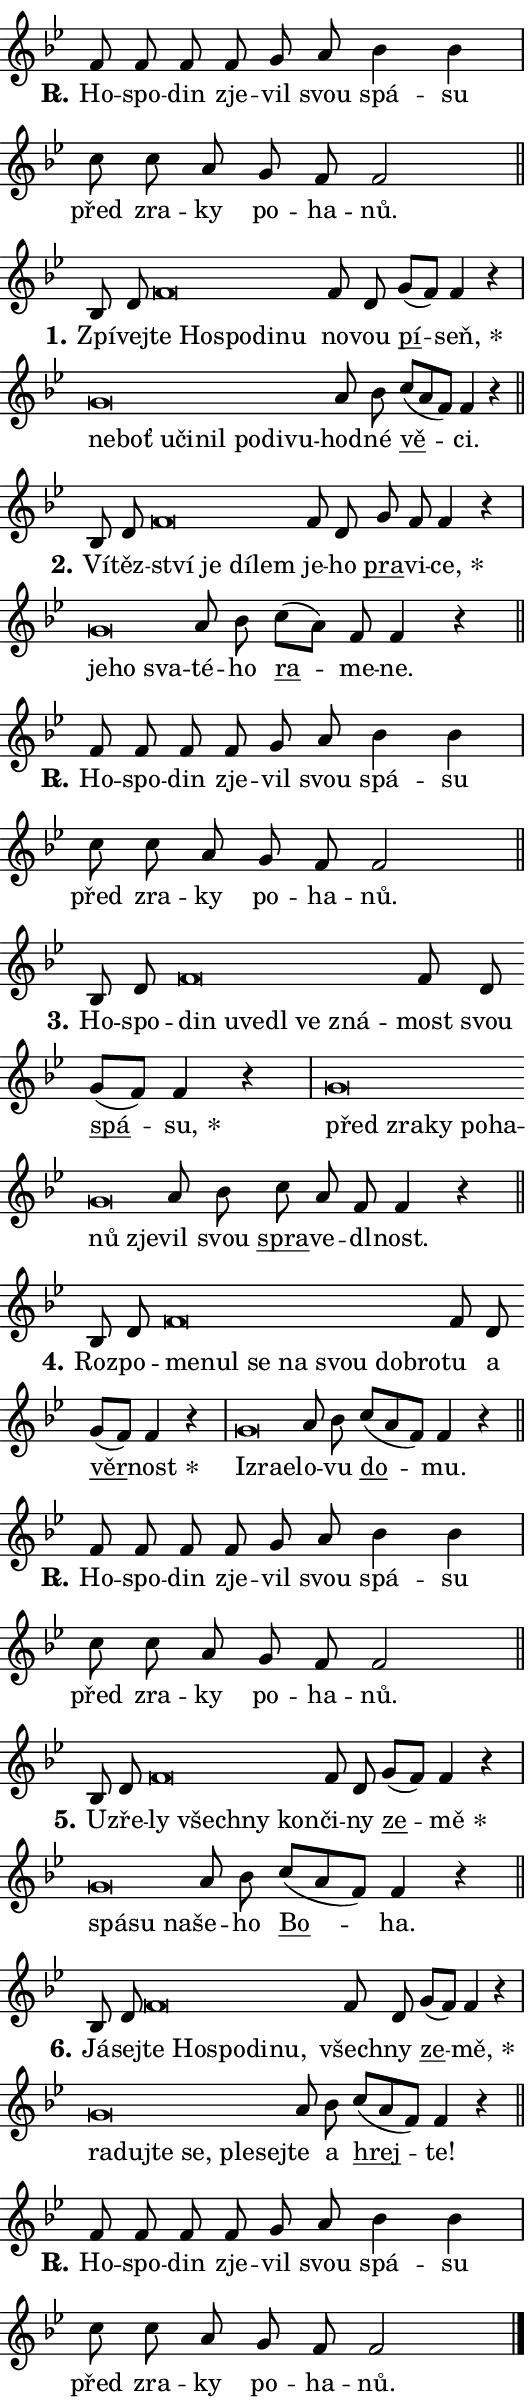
\version "2.24.0"
\header { tagline = "" }
\paper {
  indent = 0\cm
  top-margin = 0\cm
  right-margin = 0.13\cm % to fit lyric hyphens
  bottom-margin = 0\cm
  left-margin = 0\cm
  paper-width = 9\cm
  page-breaking = #ly:one-page-breaking
  system-system-spacing.basic-distance = #11
  score-system-spacing.basic-distance = #11
  ragged-last = ##f
}


%% Author: Thomas Morley
%% https://lists.gnu.org/archive/html/lilypond-user/2020-05/msg00002.html
#(define (line-position grob)
"Returns position of @var[grob} in current system:
   @code{'start}, if at first time-step
   @code{'end}, if at last time-step
   @code{'middle} otherwise
"
  (let* ((col (ly:item-get-column grob))
         (ln (ly:grob-object col 'left-neighbor))
         (rn (ly:grob-object col 'right-neighbor))
         (col-to-check-left (if (ly:grob? ln) ln col))
         (col-to-check-right (if (ly:grob? rn) rn col))
         (break-dir-left
           (and
             (ly:grob-property col-to-check-left 'non-musical #f)
             (ly:item-break-dir col-to-check-left)))
         (break-dir-right
           (and
             (ly:grob-property col-to-check-right 'non-musical #f)
             (ly:item-break-dir col-to-check-right))))
        (cond ((eqv? 1 break-dir-left) 'start)
              ((eqv? -1 break-dir-right) 'end)
              (else 'middle))))

#(define (tranparent-at-line-position vctor)
  (lambda (grob)
  "Relying on @code{line-position} select the relevant enry from @var{vctor}.
Used to determine transparency,"
    (case (line-position grob)
      ((end) (not (vector-ref vctor 0)))
      ((middle) (not (vector-ref vctor 1)))
      ((start) (not (vector-ref vctor 2))))))

noteHeadBreakVisibility =
#(define-music-function (break-visibility)(vector?)
"Makes @code{NoteHead}s transparent relying on @var{break-visibility}"
#{
  \override NoteHead.transparent =
    #(tranparent-at-line-position break-visibility)
#})

#(define delete-ledgers-for-transparent-note-heads
  (lambda (grob)
    "Reads whether a @code{NoteHead} is transparent.
If so this @code{NoteHead} is removed from @code{'note-heads} from
@var{grob}, which is supposed to be @code{LedgerLineSpanner}.
As a result ledgers are not printed for this @code{NoteHead}"
    (let* ((nhds-array (ly:grob-object grob 'note-heads))
           (nhds-list
             (if (ly:grob-array? nhds-array)
                 (ly:grob-array->list nhds-array)
                 '()))
           ;; Relies on the transparent-property being done before
           ;; Staff.LedgerLineSpanner.after-line-breaking is executed.
           ;; This is fragile ...
           (to-keep
             (remove
               (lambda (nhd)
                 (ly:grob-property nhd 'transparent #f))
               nhds-list)))
      ;; TODO find a better method to iterate over grob-arrays, similiar
      ;; to filter/remove etc for lists
      ;; For now rebuilt from scratch
      (set! (ly:grob-object grob 'note-heads)  '())
      (for-each
        (lambda (nhd)
          (ly:pointer-group-interface::add-grob grob 'note-heads nhd))
        to-keep))))

squashNotes = {
  \override NoteHead.X-extent = #'(-0.2 . 0.2)
  \override NoteHead.Y-extent = #'(-0.75 . 0)
  \override NoteHead.stencil =
    #(lambda (grob)
       (let ((pos (ly:grob-property grob 'staff-position)))
         (begin
           (if (< pos -7) (display "ERROR: Lower brevis then expected\n") (display ""))
           (if (<= pos -6) ly:text-interface::print ly:note-head::print))))
}
unSquashNotes = {
  \revert NoteHead.X-extent
  \revert NoteHead.Y-extent
  \revert NoteHead.stencil
}

hideNotes = \noteHeadBreakVisibility #begin-of-line-visible
unHideNotes = \noteHeadBreakVisibility #all-visible

% work-around for resetting accidentals
% https://lilypond.org/doc/v2.23/Documentation/notation/displaying-rhythms#unmetered-music
cadenzaMeasure = {
  \cadenzaOff
  \partial 1024 s1024
  \cadenzaOn
}

#(define-markup-command (accent layout props text) (markup?)
  "Underline accented syllable"
  (interpret-markup layout props
    #{\markup \override #'(offset . 4.3) \underline { #text }#}))

responsum = \markup \concat {
  "R" \hspace #-1.05 \path #0.1 #'((moveto 0 0.07) (lineto 0.9 0.8)) \hspace #0.05 "."
}

spaceSize = #0.6828661417322834 % exact space size for TeX Gyre Schola

\layout {
  \context {
    \Staff
    \remove "Time_signature_engraver"
    \override LedgerLineSpanner.after-line-breaking = #delete-ledgers-for-transparent-note-heads
  }
  \context {
    \Lyrics {
      \override LyricSpace.minimum-distance = \spaceSize
      \override LyricText.font-name = #"TeX Gyre Schola"
      \override LyricText.font-size = 1
      \override StanzaNumber.font-name = #"TeX Gyre Schola Bold"
      \override StanzaNumber.font-size = 1
    }
  }
  \context {
    \Score 
    \override NoteHead.text =
      #(lambda (grob) 
        (let ((pos (ly:grob-property grob 'staff-position)))
          #{\markup {
            \combine
              \halign #-0.55 \raise #(if (= pos -6) 0 0.5) \override #'(thickness . 2) \draw-line #'(3.2 . 0)
              \musicglyph "noteheads.sM1"
          }#}))
  }
}

% magnetic-lyrics.ily
%
%   written by
%     Jean Abou Samra <jean@abou-samra.fr>
%     Werner Lemberg <wl@gnu.org>
%
%   adapted by
%     Jiri Hon <jiri.hon@gmail.com>
%
% Version 2022-Apr-15

% https://www.mail-archive.com/lilypond-user@gnu.org/msg149350.html

#(define (Left_hyphen_pointer_engraver context)
   "Collect syllable-hyphen-syllable occurrences in lyrics and store
them in properties.  This engraver only looks to the left.  For
example, if the lyrics input is @code{foo -- bar}, it does the
following.

@itemize @bullet
@item
Set the @code{text} property of the @code{LyricHyphen} grob between
@q{foo} and @q{bar} to @code{foo}.

@item
Set the @code{left-hyphen} property of the @code{LyricText} grob with
text @q{foo} to the @code{LyricHyphen} grob between @q{foo} and
@q{bar}.
@end itemize

Use this auxiliary engraver in combination with the
@code{lyric-@/text::@/apply-@/magnetic-@/offset!} hook."
   (let ((hyphen #f)
         (text #f))
     (make-engraver
      (acknowledgers
       ((lyric-syllable-interface engraver grob source-engraver)
        (set! text grob)))
      (end-acknowledgers
       ((lyric-hyphen-interface engraver grob source-engraver)
        ;(when (not (grob::has-interface grob 'lyric-space-interface))
          (set! hyphen grob)));)
      ((stop-translation-timestep engraver)
       (when (and text hyphen)
         (ly:grob-set-object! text 'left-hyphen hyphen))
       (set! text #f)
       (set! hyphen #f)))))

#(define (lyric-text::apply-magnetic-offset! grob)
   "If the space between two syllables is less than the value in
property @code{LyricText@/.details@/.squash-threshold}, move the right
syllable to the left so that it gets concatenated with the left
syllable.

Use this function as a hook for
@code{LyricText@/.after-@/line-@/breaking} if the
@code{Left_@/hyphen_@/pointer_@/engraver} is active."
   (let ((hyphen (ly:grob-object grob 'left-hyphen #f)))
     (when hyphen
       (let ((left-text (ly:spanner-bound hyphen LEFT)))
         (when (grob::has-interface left-text 'lyric-syllable-interface)
           (let* ((common (ly:grob-common-refpoint grob left-text X))
                  (this-x-ext (ly:grob-extent grob common X))
                  (left-x-ext
                   (begin
                     ;; Trigger magnetism for left-text.
                     (ly:grob-property left-text 'after-line-breaking)
                     (ly:grob-extent left-text common X)))
                  ;; `delta` is the gap width between two syllables.
                  (delta (- (interval-start this-x-ext)
                            (interval-end left-x-ext)))
                  (details (ly:grob-property grob 'details))
                  (threshold (assoc-get 'squash-threshold details 0.2)))
             (when (< delta threshold)
               (let* (;; We have to manipulate the input text so that
                      ;; ligatures crossing syllable boundaries are not
                      ;; disabled.  For languages based on the Latin
                      ;; script this is essentially a beautification.
                      ;; However, for non-Western scripts it can be a
                      ;; necessity.
                      (lt (ly:grob-property left-text 'text))
                      (rt (ly:grob-property grob 'text))
                      (is-space (grob::has-interface hyphen 'lyric-space-interface))
                      (space (if is-space " " ""))
                      (extra-delta (if is-space spaceSize 0))
                      ;; Append new syllable.
                      (ltrt-space (if (and (string? lt) (string? rt))
                                (string-append lt space rt)
                                (make-concat-markup (list lt space rt))))
                      ;; Right-align `ltrt` to the right side.
                      (ltrt-space-markup (grob-interpret-markup
                               grob
                               (make-translate-markup
                                (cons (interval-length this-x-ext) 0)
                                (make-right-align-markup ltrt-space)))))
                 (begin
                   ;; Don't print `left-text`.
                   (ly:grob-set-property! left-text 'stencil #f)
                   ;; Set text and stencil (which holds all collected
                   ;; syllables so far) and shift it to the left.
                   (ly:grob-set-property! grob 'text ltrt-space)
                   (ly:grob-set-property! grob 'stencil ltrt-space-markup)
                   (ly:grob-translate-axis! grob (- (- delta extra-delta)) X))))))))))


#(define (lyric-hyphen::displace-bounds-first grob)
   ;; Make very sure this callback isn't triggered too early.
   (let ((left (ly:spanner-bound grob LEFT))
         (right (ly:spanner-bound grob RIGHT)))
     (ly:grob-property left 'after-line-breaking)
     (ly:grob-property right 'after-line-breaking)
     (ly:lyric-hyphen::print grob)))

squashThreshold = #0.4

\layout {
  \context {
    \Lyrics
    \consists #Left_hyphen_pointer_engraver
    \override LyricText.after-line-breaking =
      #lyric-text::apply-magnetic-offset!
    \override LyricHyphen.stencil = #lyric-hyphen::displace-bounds-first
    \override LyricText.details.squash-threshold = \squashThreshold
    \override LyricHyphen.minimum-distance = 0
    \override LyricHyphen.minimum-length = \squashThreshold
  }
}

squashText = \override LyricText.details.squash-threshold = 9999
unSquashText = \override LyricText.details.squash-threshold = \squashThreshold

leftText = \override LyricText.self-alignment-X = #LEFT
unLeftText = \revert LyricText.self-alignment-X

starOffset = #(lambda (grob) 
                (let ((x_offset (ly:self-alignment-interface::aligned-on-x-parent grob)))
                  (if (= x_offset 0) 0 (+ x_offset 1.2))))

star = #(define-music-function (syllable)(string?)
"Append star separator at the end of a syllable"
#{
  \once \override LyricText.X-offset = #starOffset
  \lyricmode { \markup {
    #syllable
    \override #'((font-name . "TeX Gyre Schola Bold")) \hspace #0.2 \lower #0.65 \larger "*"
  } }
#})

starAccent = #(define-music-function (syllable)(string?)
"Append star separator at the end of a syllable and make accent"
#{
  \once \override LyricText.X-offset = #starOffset
  \lyricmode { \markup {
    \accent #syllable
    \override #'((font-name . "TeX Gyre Schola Bold")) \hspace #0.2 \lower #0.65 \larger "*"
  } }
#})

breath = #(define-music-function (syllable)(string?)
"Append breathing indicator at the end of a syllable"
#{
  \lyricmode { \markup { #syllable "+" } }
#})

optionalBreath = #(define-music-function (syllable)(string?)
"Append optional breathing indicator at the end of a syllable"
#{
  \lyricmode { \markup { #syllable "(+)" } }
#})


\score {
    <<
        \new Voice = "melody" { \cadenzaOn \key bes \major \relative { f'8 f f f g a \bar "" bes4 bes \cadenzaMeasure \bar "|" c8 c a \bar "" g f f2 \cadenzaMeasure \bar "||" \break } }
        \new Lyrics \lyricsto "melody" { \lyricmode { \set stanza = \responsum
Ho -- spo -- din zje -- vil svou spá -- su před zra -- ky po -- ha -- nů. } }
    >>
    \layout {}
}

\score {
    <<
        \new Voice = "melody" { \cadenzaOn \key bes \major \relative { bes8 d \bar "" \squashNotes f\breve*1/16 \hideNotes \breve*1/16 \bar "" \breve*1/16 \bar "" \breve*1/16 \breve*1/16 \bar "" \unHideNotes \unSquashNotes f8 d \bar "" g[( f)] f4 r \cadenzaMeasure \bar "|" \squashNotes g\breve*1/16 \hideNotes \breve*1/16 \bar "" \breve*1/16 \bar "" \breve*1/16 \bar "" \breve*1/16 \bar "" \breve*1/16 \bar "" \breve*1/16 \breve*1/16 \bar "" \unHideNotes \unSquashNotes a8 bes \bar "" c[( a f)] f4 r \cadenzaMeasure \bar "||" \break } }
        \new Lyrics \lyricsto "melody" { \lyricmode { \set stanza = "1."
Zpí -- vej -- \leftText te \squashText Ho -- spo -- di -- nu \unLeftText \unSquashText no -- vou \markup \accent pí -- \star seň, \leftText ne -- \squashText boť u -- či -- nil po -- di -- vu -- \unLeftText \unSquashText hod -- né \markup \accent vě -- ci. } }
    >>
    \layout {}
}

\score {
    <<
        \new Voice = "melody" { \cadenzaOn \key bes \major \relative { bes8 d \bar "" \squashNotes f\breve*1/16 \hideNotes \breve*1/16 \bar "" \breve*1/16 \breve*1/16 \bar "" \unHideNotes \unSquashNotes f8 d \bar "" g f f4 r \cadenzaMeasure \bar "|" \squashNotes g\breve*1/16 \hideNotes \breve*1/16 \breve*1/16 \bar "" \unHideNotes \unSquashNotes a8 bes \bar "" c[( a)] f f4 r \cadenzaMeasure \bar "||" \break } }
        \new Lyrics \lyricsto "melody" { \lyricmode { \set stanza = "2."
Ví -- těz -- \leftText ství \squashText je dí -- lem \unLeftText \unSquashText je -- ho \markup \accent pra -- vi -- \star ce, \leftText je -- \squashText ho sva -- \unLeftText \unSquashText té -- ho \markup \accent ra -- me -- ne. } }
    >>
    \layout {}
}

\score {
    <<
        \new Voice = "melody" { \cadenzaOn \key bes \major \relative { f'8 f f f g a \bar "" bes4 bes \cadenzaMeasure \bar "|" c8 c a \bar "" g f f2 \cadenzaMeasure \bar "||" \break } }
        \new Lyrics \lyricsto "melody" { \lyricmode { \set stanza = \responsum
Ho -- spo -- din zje -- vil svou spá -- su před zra -- ky po -- ha -- nů. } }
    >>
    \layout {}
}

\score {
    <<
        \new Voice = "melody" { \cadenzaOn \key bes \major \relative { bes8 d \bar "" \squashNotes f\breve*1/16 \hideNotes \breve*1/16 \bar "" \breve*1/16 \bar "" \breve*1/16 \bar "" \breve*1/16 \breve*1/16 \bar "" \unHideNotes \unSquashNotes f8 d \bar "" g[( f)] f4 r \cadenzaMeasure \bar "|" \squashNotes g\breve*1/16 \hideNotes \breve*1/16 \bar "" \breve*1/16 \bar "" \breve*1/16 \bar "" \breve*1/16 \bar "" \breve*1/16 \breve*1/16 \bar "" \unHideNotes \unSquashNotes a8 bes \bar "" c a f f4 r \cadenzaMeasure \bar "||" \break } }
        \new Lyrics \lyricsto "melody" { \lyricmode { \set stanza = "3."
Ho -- spo -- \leftText din \squashText u -- ve -- dl ve zná -- \unLeftText \unSquashText most svou \markup \accent spá -- \star su, \leftText před \squashText zra -- ky po -- ha -- nů zje -- \unLeftText \unSquashText vil svou \markup \accent spra -- ve -- dl -- nost. } }
    >>
    \layout {}
}

\score {
    <<
        \new Voice = "melody" { \cadenzaOn \key bes \major \relative { bes8 d \bar "" \squashNotes f\breve*1/16 \hideNotes \breve*1/16 \bar "" \breve*1/16 \bar "" \breve*1/16 \bar "" \breve*1/16 \bar "" \breve*1/16 \breve*1/16 \bar "" \unHideNotes \unSquashNotes f8 d \bar "" g[( f)] f4 r \cadenzaMeasure \bar "|" \squashNotes g\breve*1/16 \hideNotes \breve*1/16 \breve*1/16 \bar "" \unHideNotes \unSquashNotes a8 bes \bar "" c[( a f)] f4 r \cadenzaMeasure \bar "||" \break } }
        \new Lyrics \lyricsto "melody" { \lyricmode { \set stanza = "4."
Roz -- po -- \leftText me -- \squashText nul se na svou dob -- ro -- \unLeftText \unSquashText tu a \markup \accent věr -- \star nost \leftText Iz -- \squashText ra -- e -- \unLeftText \unSquashText lo -- vu \markup \accent do -- mu. } }
    >>
    \layout {}
}

\score {
    <<
        \new Voice = "melody" { \cadenzaOn \key bes \major \relative { f'8 f f f g a \bar "" bes4 bes \cadenzaMeasure \bar "|" c8 c a \bar "" g f f2 \cadenzaMeasure \bar "||" \break } }
        \new Lyrics \lyricsto "melody" { \lyricmode { \set stanza = \responsum
Ho -- spo -- din zje -- vil svou spá -- su před zra -- ky po -- ha -- nů. } }
    >>
    \layout {}
}

\score {
    <<
        \new Voice = "melody" { \cadenzaOn \key bes \major \relative { bes8 d \bar "" \squashNotes f\breve*1/16 \hideNotes \breve*1/16 \bar "" \breve*1/16 \breve*1/16 \bar "" \unHideNotes \unSquashNotes f8 d \bar "" g[( f)] f4 r \cadenzaMeasure \bar "|" \squashNotes g\breve*1/16 \hideNotes \breve*1/16 \breve*1/16 \bar "" \unHideNotes \unSquashNotes a8 bes \bar "" c[( a f)] f4 r \cadenzaMeasure \bar "||" \break } }
        \new Lyrics \lyricsto "melody" { \lyricmode { \set stanza = "5."
U -- zře -- \leftText ly \squashText všech -- ny kon -- \unLeftText \unSquashText či -- ny \markup \accent ze -- \star mě \leftText spá -- \squashText su na -- \unLeftText \unSquashText še -- ho \markup \accent Bo -- ha. } }
    >>
    \layout {}
}

\score {
    <<
        \new Voice = "melody" { \cadenzaOn \key bes \major \relative { bes8 d \bar "" \squashNotes f\breve*1/16 \hideNotes \breve*1/16 \bar "" \breve*1/16 \bar "" \breve*1/16 \breve*1/16 \bar "" \unHideNotes \unSquashNotes f8 d \bar "" g[( f)] f4 r \cadenzaMeasure \bar "|" \squashNotes g\breve*1/16 \hideNotes \breve*1/16 \bar "" \breve*1/16 \bar "" \breve*1/16 \bar "" \breve*1/16 \breve*1/16 \bar "" \unHideNotes \unSquashNotes a8 bes \bar "" c[( a f)] f4 r \cadenzaMeasure \bar "||" \break } }
        \new Lyrics \lyricsto "melody" { \lyricmode { \set stanza = "6."
Já -- sej -- \leftText te \squashText Ho -- spo -- di -- nu, \unLeftText \unSquashText všech -- ny \markup \accent ze -- \star mě, \leftText ra -- \squashText duj -- te se, ple -- sej -- \unLeftText \unSquashText te a \markup \accent hrej -- te! } }
    >>
    \layout {}
}

\score {
    <<
        \new Voice = "melody" { \cadenzaOn \key bes \major \relative { f'8 f f f g a \bar "" bes4 bes \cadenzaMeasure \bar "|" c8 c a \bar "" g f f2 \cadenzaMeasure \bar "||" \break } \bar "|." }
        \new Lyrics \lyricsto "melody" { \lyricmode { \set stanza = \responsum
Ho -- spo -- din zje -- vil svou spá -- su před zra -- ky po -- ha -- nů. } }
    >>
    \layout {}
}
